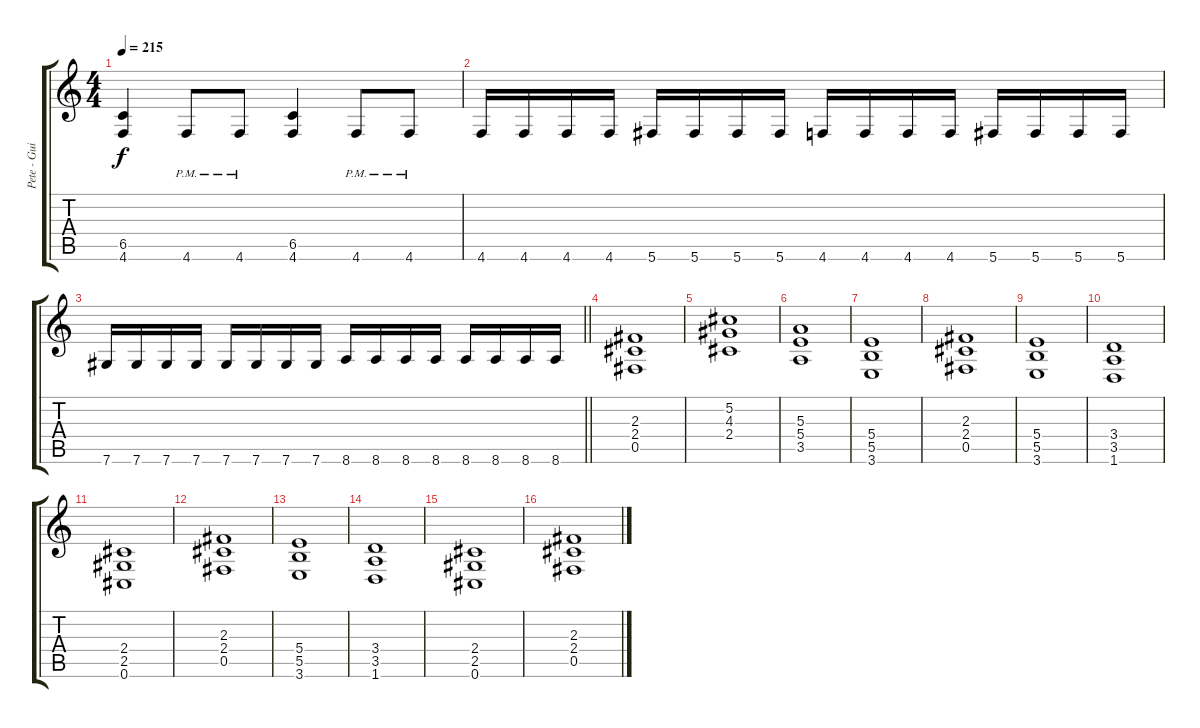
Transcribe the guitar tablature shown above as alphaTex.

\track ("Pete - Guitar 2" "Pete - Gui") {instrument distortionguitar}
\staff {score tabs}
\tuning (Db4 Ab3 E3 B2 Gb2 Db2) {hide}
\ts (4 4)
\tempo 215
\clef g2
\ks c
(6.5 4.6).4{dy f} 4.6{pm}.8 4.6{pm}.8 (6.5 4.6).4 4.6{pm}.8 4.6{pm}.8 |
4.6.16 4.6.16 4.6.16 4.6.16 5.6.16 5.6.16 5.6.16 5.6.16 4.6.16 4.6.16 4.6.16 4.6.16 5.6.16 5.6.16 5.6.16 5.6.16 |
\barLineRight lightlight
7.6.16 7.6.16 7.6.16 7.6.16 7.6.16 7.6.16 7.6.16 7.6.16 8.6.16 8.6.16 8.6.16 8.6.16 8.6.16 8.6.16 8.6.16 8.6.16 |
\section ("" "")
(2.3 2.4 0.5).1 |
(5.2 4.3 2.4).1 |
(5.3 5.4 3.5).1 |
(5.4 5.5 3.6).1 |
(2.3 2.4 0.5).1 |
(5.4 5.5 3.6).1 |
(3.4 3.5 1.6).1 |
(2.4 2.5 0.6).1 |
(2.3 2.4 0.5).1 |
(5.4 5.5 3.6).1 |
(3.4 3.5 1.6).1 |
(2.4 2.5 0.6).1 |
(2.3 2.4 0.5).1
